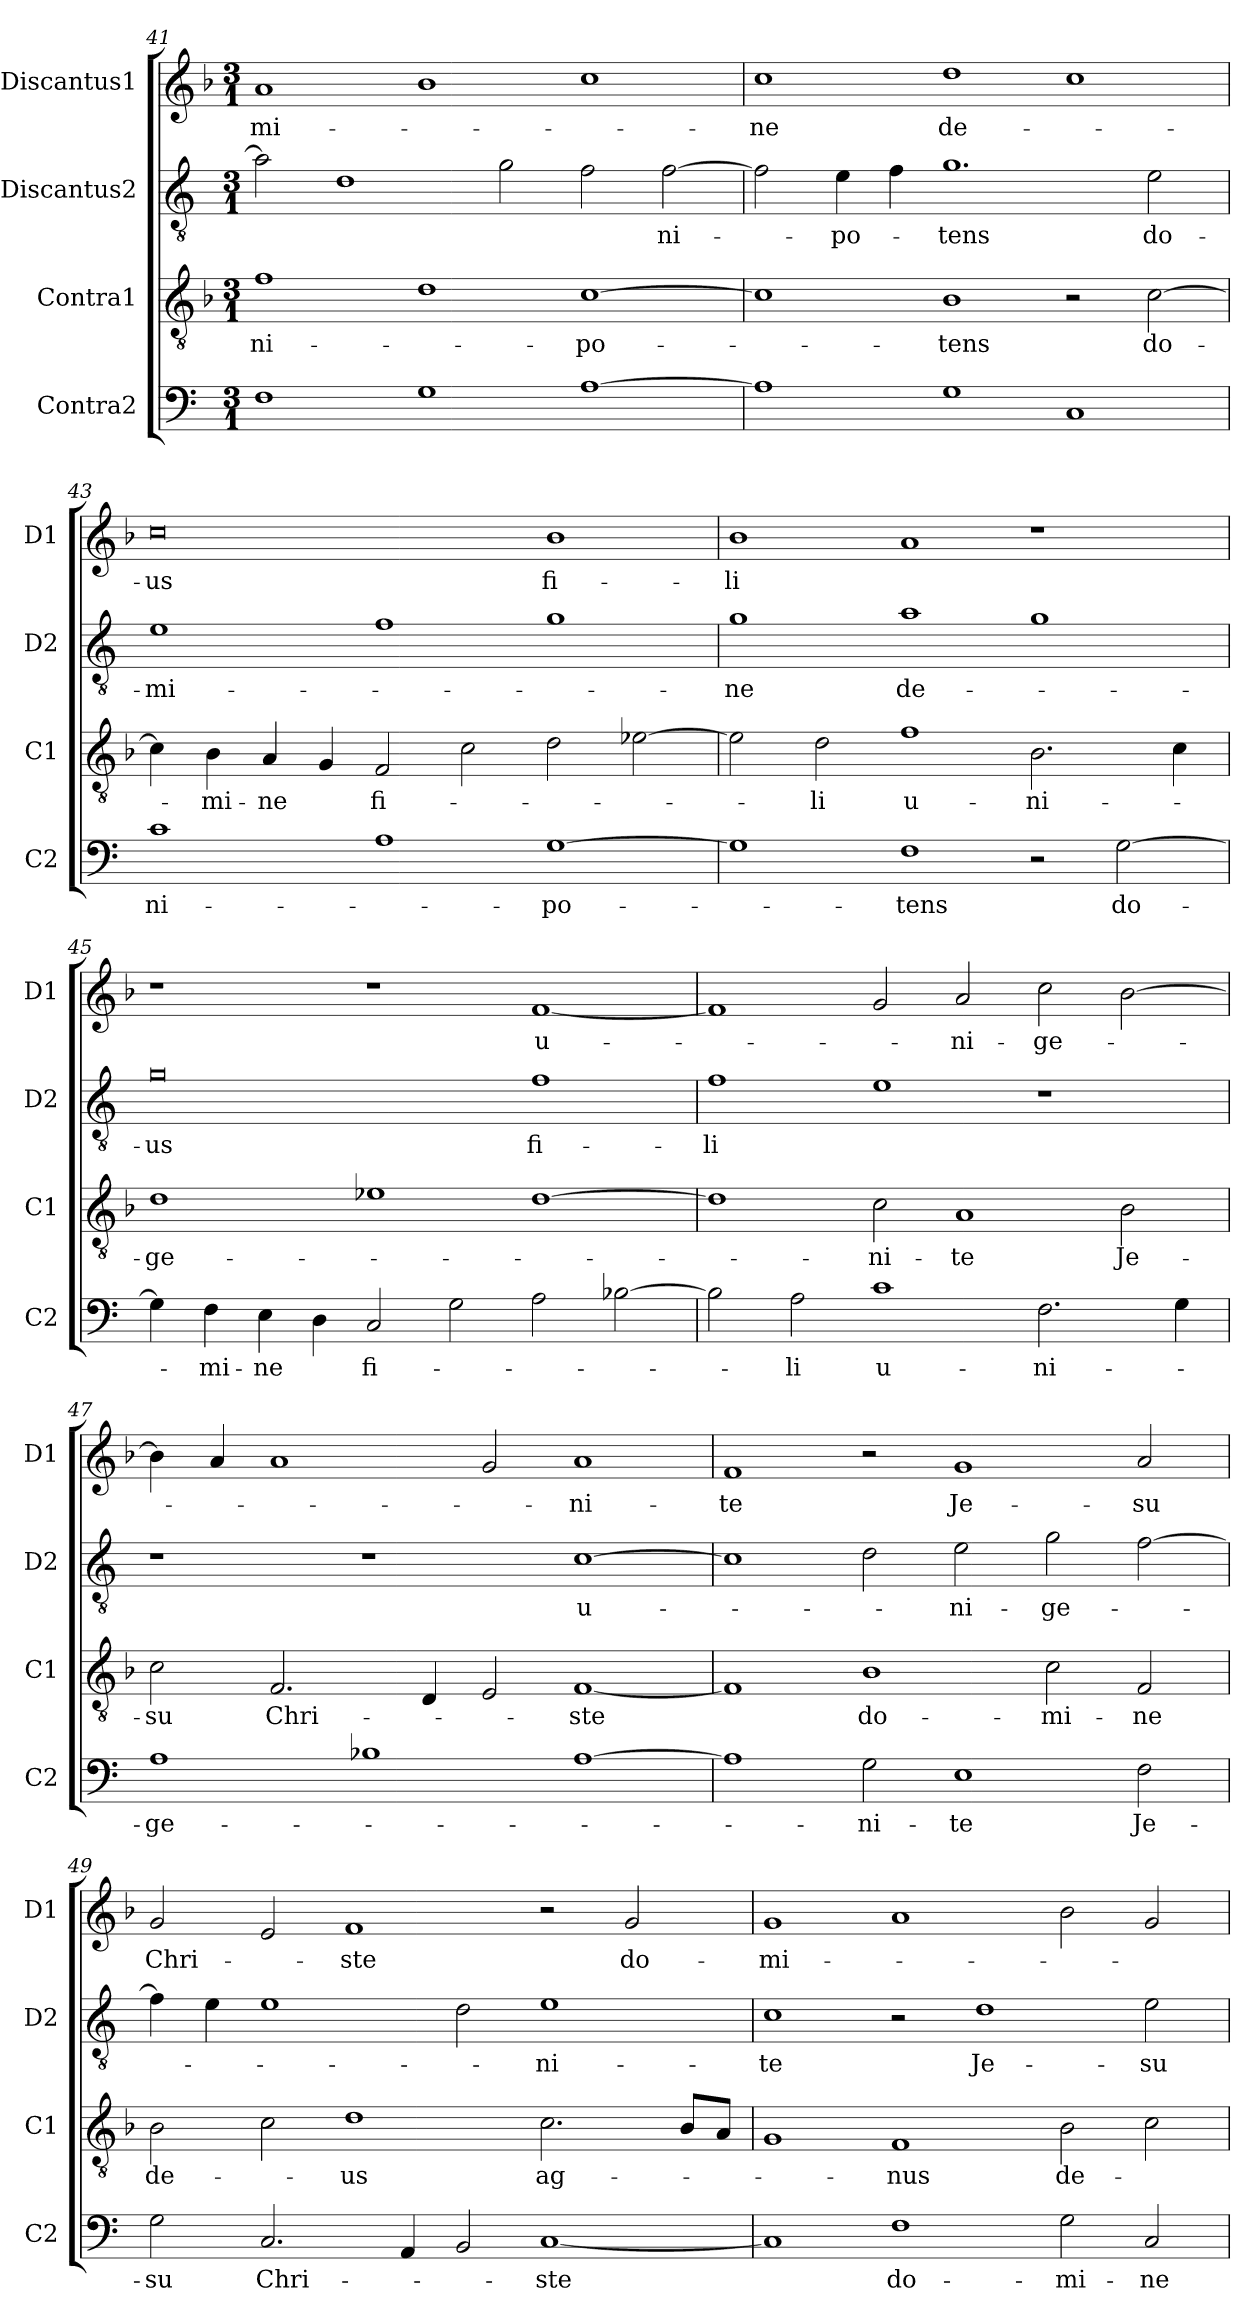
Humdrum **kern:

**kern	**text	**kern	**text	**kern	**text	**kern	**text
*part4	*part4	*part3	*part3	*part2	*part2	*part1	*part1
*staff4	*staff4	*staff3	*staff3	*staff2	*staff2	*staff1	*staff1
*I"Contra2	*	*I"Contra1	*	*I"Discantus2	*	*I"Discantus1	*
*I'C2	*	*I'C1	*	*I'D2	*	*I'D1	*
*clefF4	*	*clefGv2	*	*clefGv2	*	*clefG2	*
*k[]	*	*k[b-]	*	*k[]	*	*k[b-]	*
*M3/1	*	*M3/1	*	*M3/1	*	*M3/1	*
=41	=41	=41	=41	=41	=41	=41	=41
1F	.	1f	-ni-	2a\]	.	1a	-mi-
.	.	.	.	1d	.	.	.
1G	.	1d	.	.	.	1b-	.
.	.	.	.	2g\	.	.	.
[1A	.	[1c	-po-	2f\	.	1cc	.
.	.	.	.	[2f\	-ni-	.	.
=42	=42	=42	=42	=42	=42	=42	=42
1A]	.	1c]	.	2f\]	.	1cc	-ne
.	.	.	.	4e\	-po-	.	.
.	.	.	.	4f\	.	.	.
1G	.	1B-	-tens	1.g	-tens	1dd	de-
1C	.	2r	.	.	.	1cc	.
.	.	[2c\	do-	2e\	do-	.	.
=43	=43	=43	=43	=43	=43	=43	=43
1c	-ni-	4c\]	.	1e	-mi-	0cc	-us
.	.	4B-\	-mi-	.	.	.	.
.	.	4A/	-ne	.	.	.	.
.	.	4G/	.	.	.	.	.
1A	.	2F/	fi-	1f	.	.	.
.	.	2c\	.	.	.	.	.
[1G	-po-	2d\	.	1g	.	1b-	fi-
.	.	[2e-X\	.	.	.	.	.
=44	=44	=44	=44	=44	=44	=44	=44
1G]	.	2e-\]	.	1g	-ne	1b-	-li
.	.	2d\	-li	.	.	.	.
1F	-tens	1f	u-	1a	de-	1a	.
2r	.	2.B-\	-ni-	1g	.	1r	.
[2G\	do-	.	.	.	.	.	.
.	.	4c\	.	.	.	.	.
=45	=45	=45	=45	=45	=45	=45	=45
4G\]	.	1d	-ge-	0g	-us	1r	.
4F\	-mi-	.	.	.	.	.	.
4E\	-ne	.	.	.	.	.	.
4D\	.	.	.	.	.	.	.
2C/	fi-	1e-X	.	.	.	1r	.
2G\	.	.	.	.	.	.	.
2A\	.	[1d	.	1f	fi-	[1f	u-
[2B-X\	.	.	.	.	.	.	.
=46	=46	=46	=46	=46	=46	=46	=46
2B-\]	.	1d]	.	1f	-li	1f]	.
2A\	-li	.	.	.	.	.	.
1c	u-	2c\	-ni-	1e	.	2g/	.
.	.	1A	-te	.	.	2a/	-ni-
2.F\	-ni-	.	.	1r	.	2cc\	-ge-
.	.	2B-\	Je-	.	.	[2b-\	.
4G\	.	.	.	.	.	.	.
=47	=47	=47	=47	=47	=47	=47	=47
1A	-ge-	2c\	-su	1r	.	4b-\]	.
.	.	.	.	.	.	4a/	.
.	.	2.F/	Chri-	.	.	1a	.
1B-X	.	.	.	1r	.	.	.
.	.	4D/	.	.	.	.	.
.	.	2E/	.	.	.	2g/	.
[1A	.	[1F	-ste	[1c	u-	1a	-ni-
=48	=48	=48	=48	=48	=48	=48	=48
1A]	.	1F]	.	1c]	.	1f	-te
2G\	-ni-	1B-	do-	2d\	.	2r	.
1E	-te	.	.	2e\	-ni-	1g	Je-
.	.	2c\	-mi-	2g\	-ge-	.	.
2F\	Je-	2F/	-ne	[2f\	.	2a/	-su
=49	=49	=49	=49	=49	=49	=49	=49
2G\	-su	2B-\	de-	4f\]	.	2g/	Chri-
.	.	.	.	4e\	.	.	.
2.C/	Chri-	2c\	.	1e	.	2e/	.
.	.	1d	-us	.	.	1f	-ste
4AA/	.	.	.	.	.	.	.
2BB/	.	.	.	2d\	.	.	.
[1C	-ste	2.c\	ag-	1e	-ni-	2r	.
.	.	.	.	.	.	2g/	do-
.	.	8B-/L	.	.	.	.	.
.	.	8A/J	.	.	.	.	.
=50	=50	=50	=50	=50	=50	=50	=50
1C]	.	1G	.	1c	-te	1g	-mi-
1F	do-	1F	-nus	2r	.	1a	.
.	.	.	.	1d	Je-	.	.
2G\	-mi-	2B-\	de-	.	.	2b-\	.
2C/	-ne	2c\	.	2e\	-su	2g/	.
=	=	=	=	=	=	=	=
*-	*-	*-	*-	*-	*-	*-	*-
